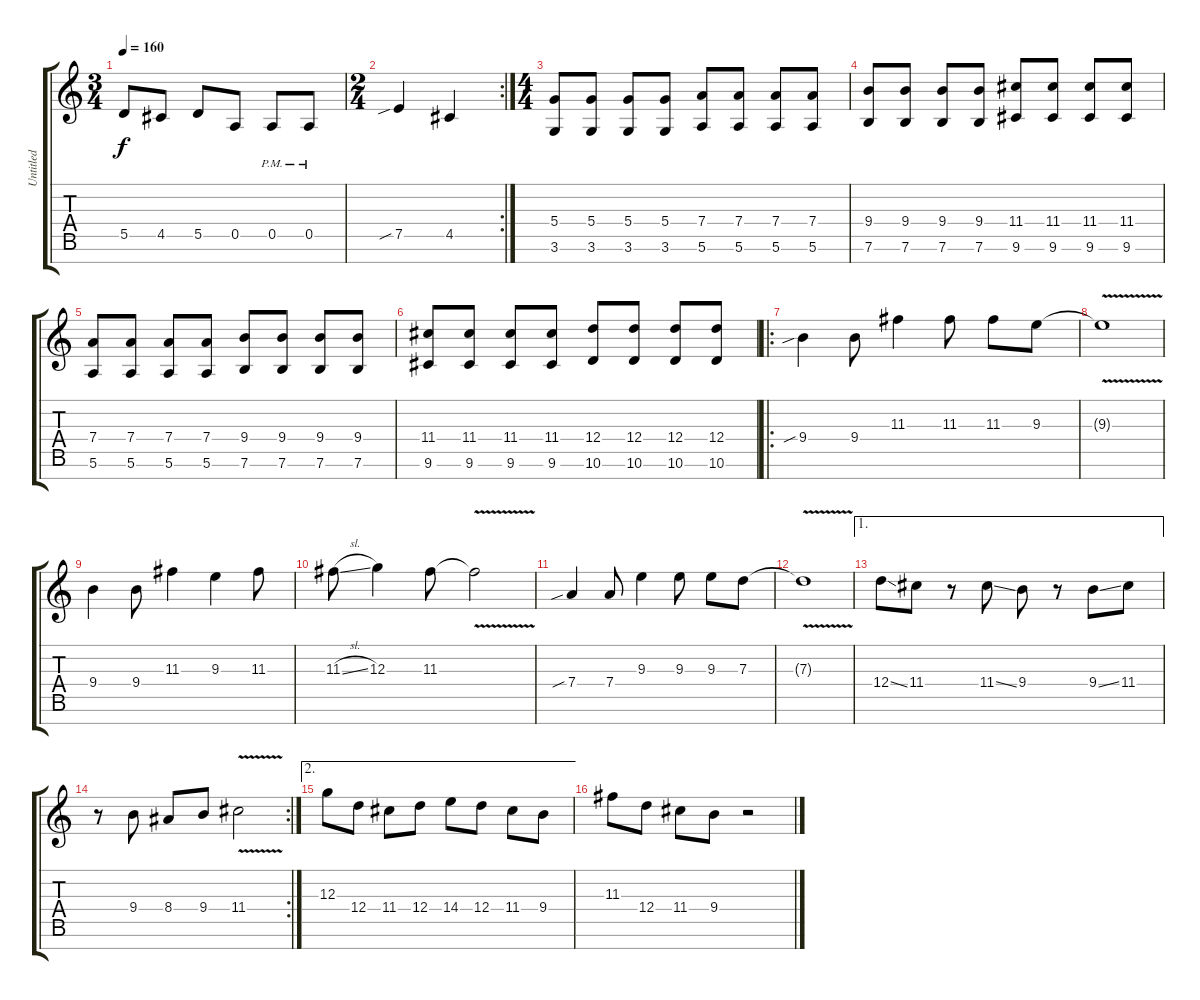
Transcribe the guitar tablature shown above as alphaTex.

\track ("Untitled" "Untitled") {instrument distortionguitar}
\staff {score tabs}
\tuning (E4 B3 G3 D3 A2 E2 B1) {hide}
\ts (3 4)
\tempo 160
\clef g2
\ks c
5.5.8{dy f} 4.5.8 5.5.8 0.5.8 0.5{pm}.8 0.5{pm}.8 |
\rc 2
\ts (2 4)
7.5{sib}.4 4.5.4 |
\ts (4 4)
(5.4 3.6).8 (5.4 3.6).8 (5.4 3.6).8 (5.4 3.6).8 (7.4 5.6).8 (7.4 5.6).8 (7.4 5.6).8 (7.4 5.6).8 |
(9.4 7.6).8 (9.4 7.6).8 (9.4 7.6).8 (9.4 7.6).8 (11.4 9.6).8 (11.4 9.6).8 (11.4 9.6).8 (11.4 9.6).8 |
(7.4 5.6).8 (7.4 5.6).8 (7.4 5.6).8 (7.4 5.6).8 (9.4 7.6).8 (9.4 7.6).8 (9.4 7.6).8 (9.4 7.6).8 |
(11.4 9.6).8 (11.4 9.6).8 (11.4 9.6).8 (11.4 9.6).8 (12.4 10.6).8 (12.4 10.6).8 (12.4 10.6).8 (12.4 10.6).8 |
\ro
9.4{sib}.4 9.4.8 11.3.4 11.3.8 11.3.8 9.3.8 |
9.3{v t}.1 |
9.4.4 9.4.8 11.3.4 9.3.4 11.3.8 |
11.3{sl}.8 12.3.4 11.3.8 11.3{v t}.2 |
7.4{sib}.4 7.4.8 9.3.4 9.3.8 9.3.8 7.3.8 |
7.3{v t}.1 |
\ae 1
12.4{ss}.8 11.4.8 r.8 11.4{ss}.8 9.4.8 r.8 9.4{ss}.8 11.4.8 |
\rc 2
r.8 9.4.8 8.4.8 9.4.8 11.4{v}.2 |
\ae 2
12.3.8 12.4.8 11.4.8 12.4.8 14.4.8 12.4.8 11.4.8 9.4.8 |
11.3.8 12.4.8 11.4.8 9.4.8 r.2
